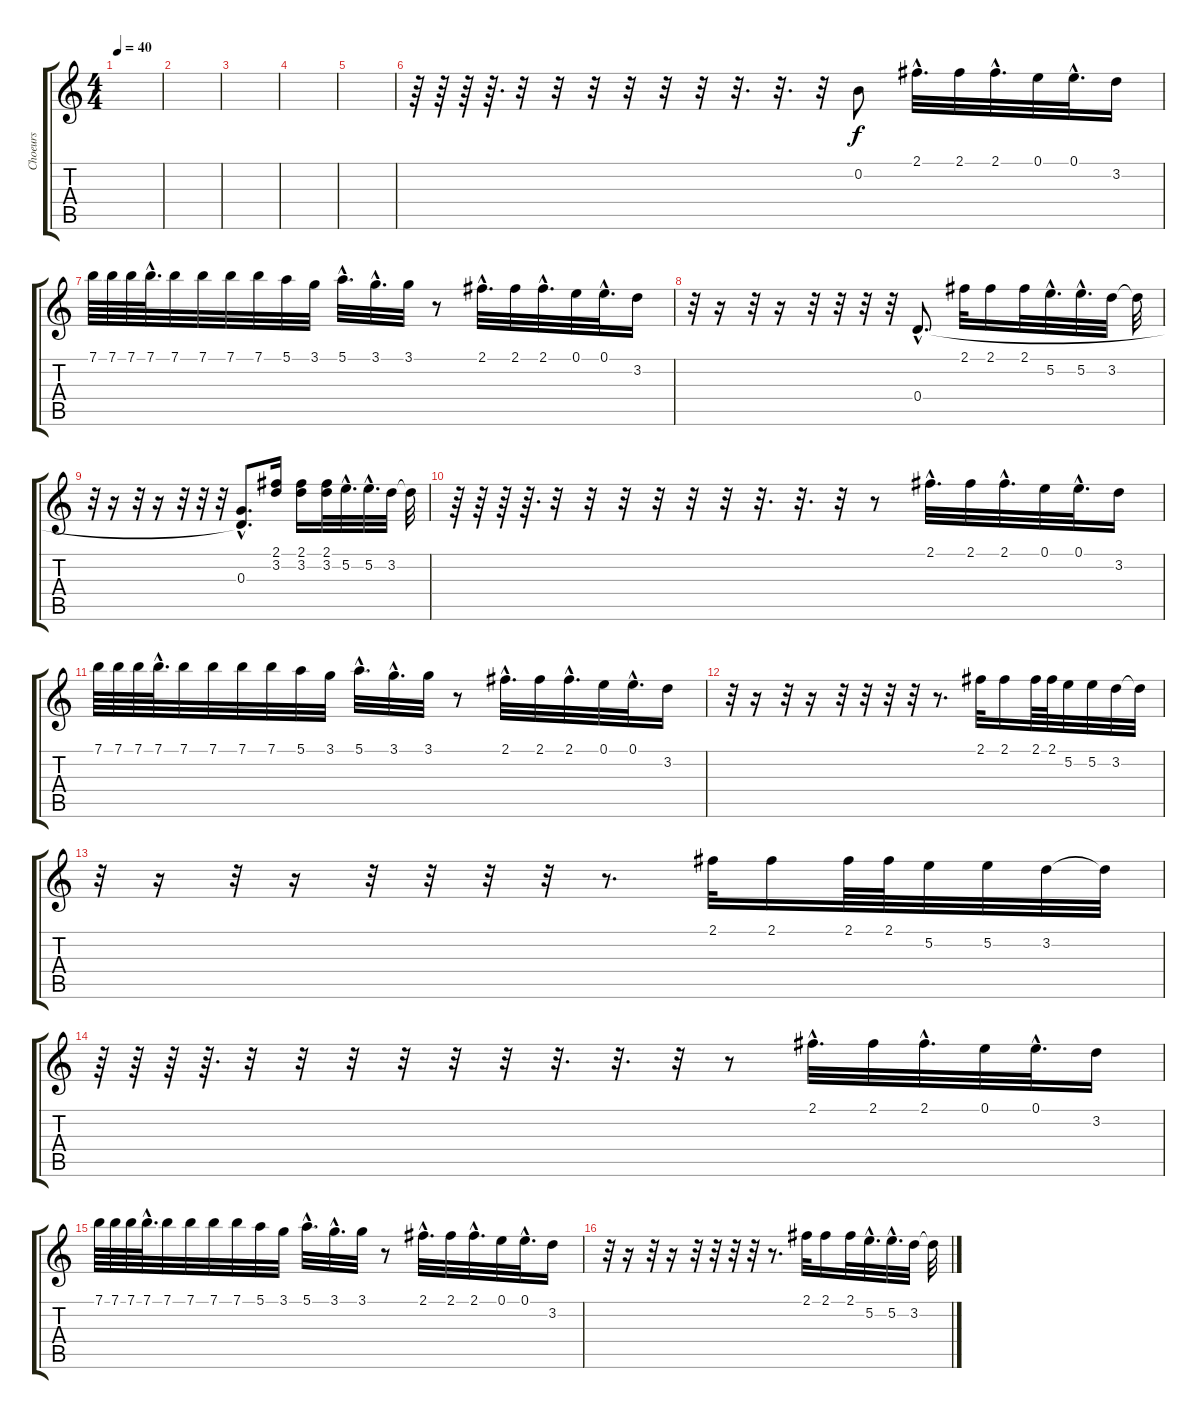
\track ("Choeurs" "Choeurs") {instrument acousticguitarnylon}
\staff {score tabs}
\tuning (E4 B3 G3 D3 A2 E2) {hide}
\ts (4 4)
\tempo 40
\clef g2
\ks c
|
|
|
|
|
r.64 r.64 r.64 r.64{d} r.32 r.32 r.32 r.32 r.32 r.32 r.32{d} r.32{d} r.32 0.2.8 2.1{hac}.32{d} 2.1.32 2.1{hac}.32{d} 0.1.32 0.1{hac}.32{d} 3.2.16 |
7.1.64 7.1.64 7.1.64 7.1{hac}.64{d} 7.1.32 7.1.32 7.1.32 7.1.32 5.1.32 3.1.32 5.1{hac}.32{d} 3.1{hac}.32{d} 3.1.32 r.8 2.1{hac}.32{d} 2.1.32 2.1{hac}.32{d} 0.1.32 0.1{hac}.32{d} 3.2.16 |
r.32 r.16 r.32 r.16 r.32 r.32 r.32 r.32 0.4{hac}.8{d} 2.1.32 2.1.16 2.1.32 5.2{hac}.32{d} 5.2{hac}.32{d} 3.2.32 3.2{t}.32 |
r.32 r.16 r.32 r.16 r.32 r.32 r.32 (0.3{hac} 0.4{hac t}).8{d} (2.1 3.2).16 (2.1 3.2).16 (2.1 3.2).32 5.2{hac}.32{d} 5.2{hac}.32{d} 3.2.32 3.2{t}.32 |
r.64 r.64 r.64 r.64{d} r.32 r.32 r.32 r.32 r.32 r.32 r.32{d} r.32{d} r.32 r.8 2.1{hac}.32{d} 2.1.32 2.1{hac}.32{d} 0.1.32 0.1{hac}.32{d} 3.2.16 |
7.1.64 7.1.64 7.1.64 7.1{hac}.64{d} 7.1.32 7.1.32 7.1.32 7.1.32 5.1.32 3.1.32 5.1{hac}.32{d} 3.1{hac}.32{d} 3.1.32 r.8 2.1{hac}.32{d} 2.1.32 2.1{hac}.32{d} 0.1.32 0.1{hac}.32{d} 3.2.16 |
r.32 r.16 r.32 r.16 r.32 r.32 r.32 r.32 r.8{d} 2.1.32 2.1.16 2.1.64 2.1.64 5.2.32 5.2.32 3.2.32 3.2{t}.32 |
r.32 r.16 r.32 r.16 r.32 r.32 r.32 r.32 r.8{d} 2.1.32 2.1.16 2.1.64 2.1.64 5.2.32 5.2.32 3.2.32 3.2{t}.32 |
r.64 r.64 r.64 r.64{d} r.32 r.32 r.32 r.32 r.32 r.32 r.32{d} r.32{d} r.32 r.8 2.1{hac}.32{d} 2.1.32 2.1{hac}.32{d} 0.1.32 0.1{hac}.32{d} 3.2.16 |
7.1.64 7.1.64 7.1.64 7.1{hac}.64{d} 7.1.32 7.1.32 7.1.32 7.1.32 5.1.32 3.1.32 5.1{hac}.32{d} 3.1{hac}.32{d} 3.1.32 r.8 2.1{hac}.32{d} 2.1.32 2.1{hac}.32{d} 0.1.32 0.1{hac}.32{d} 3.2.16 |
r.32 r.16 r.32 r.16 r.32 r.32 r.32 r.32 r.8{d} 2.1.32 2.1.16 2.1.32 5.2{hac}.32{d} 5.2{hac}.32{d} 3.2.32 3.2{t}.32
